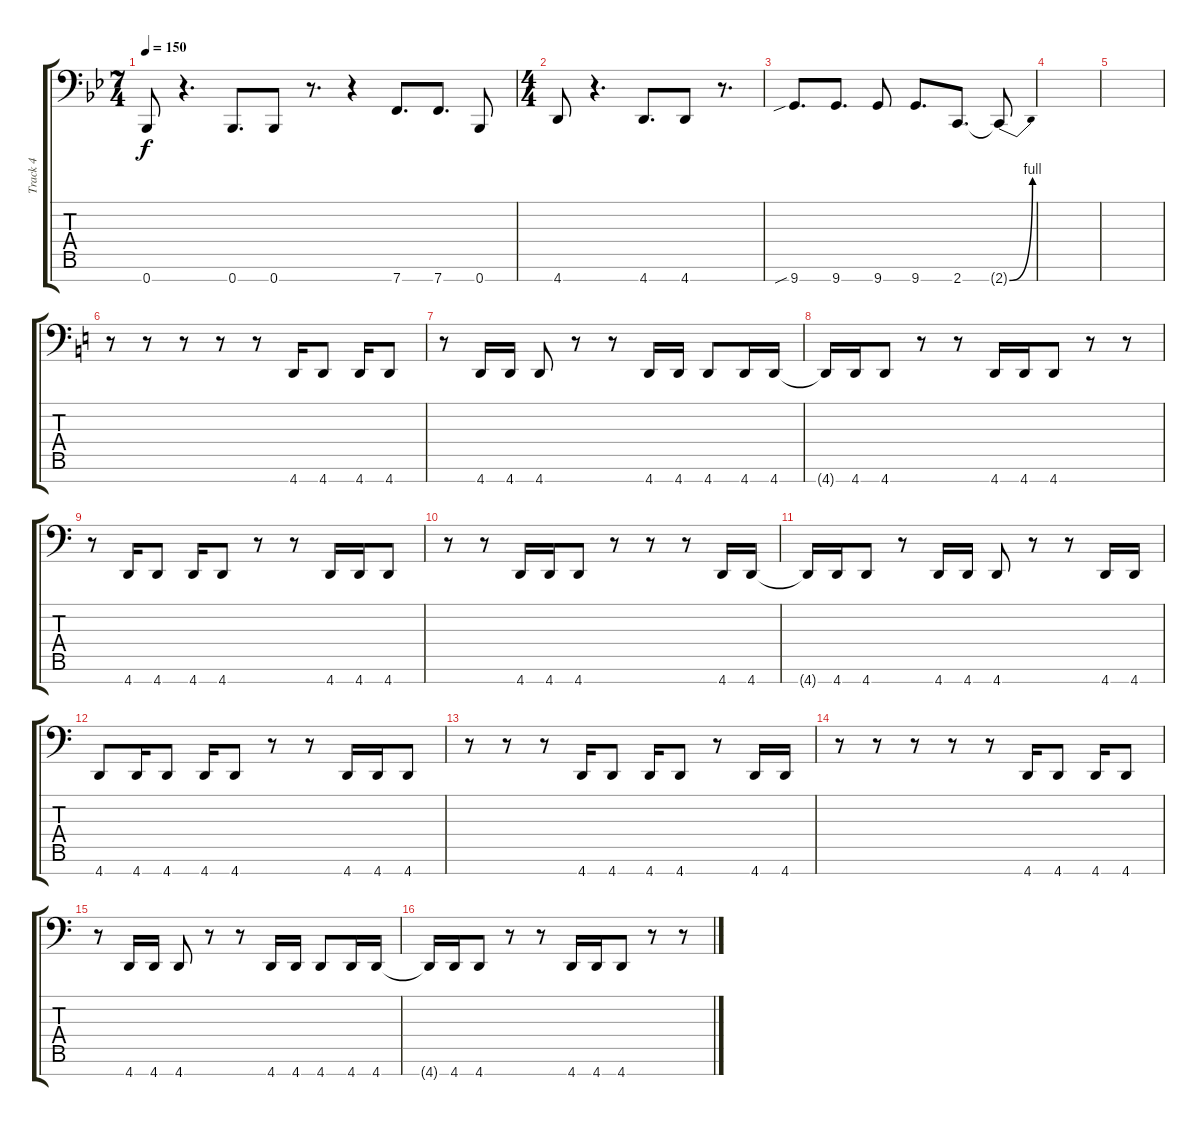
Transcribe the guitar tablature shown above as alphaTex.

\track ("Track 4" "Track 4") {instrument electricbassfinger}
\staff {score tabs}
\tuning (Eb3 Bb2 F2 Eb2 Bb1 F1 Bb0) {hide}
\ts (7 4)
\tempo 150
\clef f4
\ks bb
0.7.8{dy f} r.4{d} 0.7.8{d} 0.7.8 r.8{d} r.4 7.7.8{d} 7.7.8{d} 0.7.8 |
\ts (4 4)
4.7.8 r.4{d} 4.7.8{d} 4.7.8 r.8{d} |
9.7{sib}.8{d} 9.7.8{d} 9.7.8 9.7.8{d} 2.7.8{d} 2.7{be (bend 0 0 60 4) t}.8 |
|
|
\ks c
r.8 r.8 r.8 r.8 r.8 4.7.16 4.7.8 4.7.16 4.7.8 |
r.8 4.7.16 4.7.16 4.7.8 r.8 r.8 4.7.16 4.7.16 4.7.8 4.7.16 4.7.16 |
4.7{t}.16 4.7.16 4.7.8 r.8 r.8 4.7.16 4.7.16 4.7.8 r.8 r.8 |
r.8 4.7.16 4.7.8 4.7.16 4.7.8 r.8 r.8 4.7.16 4.7.16 4.7.8 |
r.8 r.8 4.7.16 4.7.16 4.7.8 r.8 r.8 r.8 4.7.16 4.7.16 |
4.7{t}.16 4.7.16 4.7.8 r.8 4.7.16 4.7.16 4.7.8 r.8 r.8 4.7.16 4.7.16 |
4.7.8 4.7.16 4.7.8 4.7.16 4.7.8 r.8 r.8 4.7.16 4.7.16 4.7.8 |
r.8 r.8 r.8 4.7.16 4.7.8 4.7.16 4.7.8 r.8 4.7.16 4.7.16 |
r.8 r.8 r.8 r.8 r.8 4.7.16 4.7.8 4.7.16 4.7.8 |
r.8 4.7.16 4.7.16 4.7.8 r.8 r.8 4.7.16 4.7.16 4.7.8 4.7.16 4.7.16 |
4.7{t}.16 4.7.16 4.7.8 r.8 r.8 4.7.16 4.7.16 4.7.8 r.8 r.8
